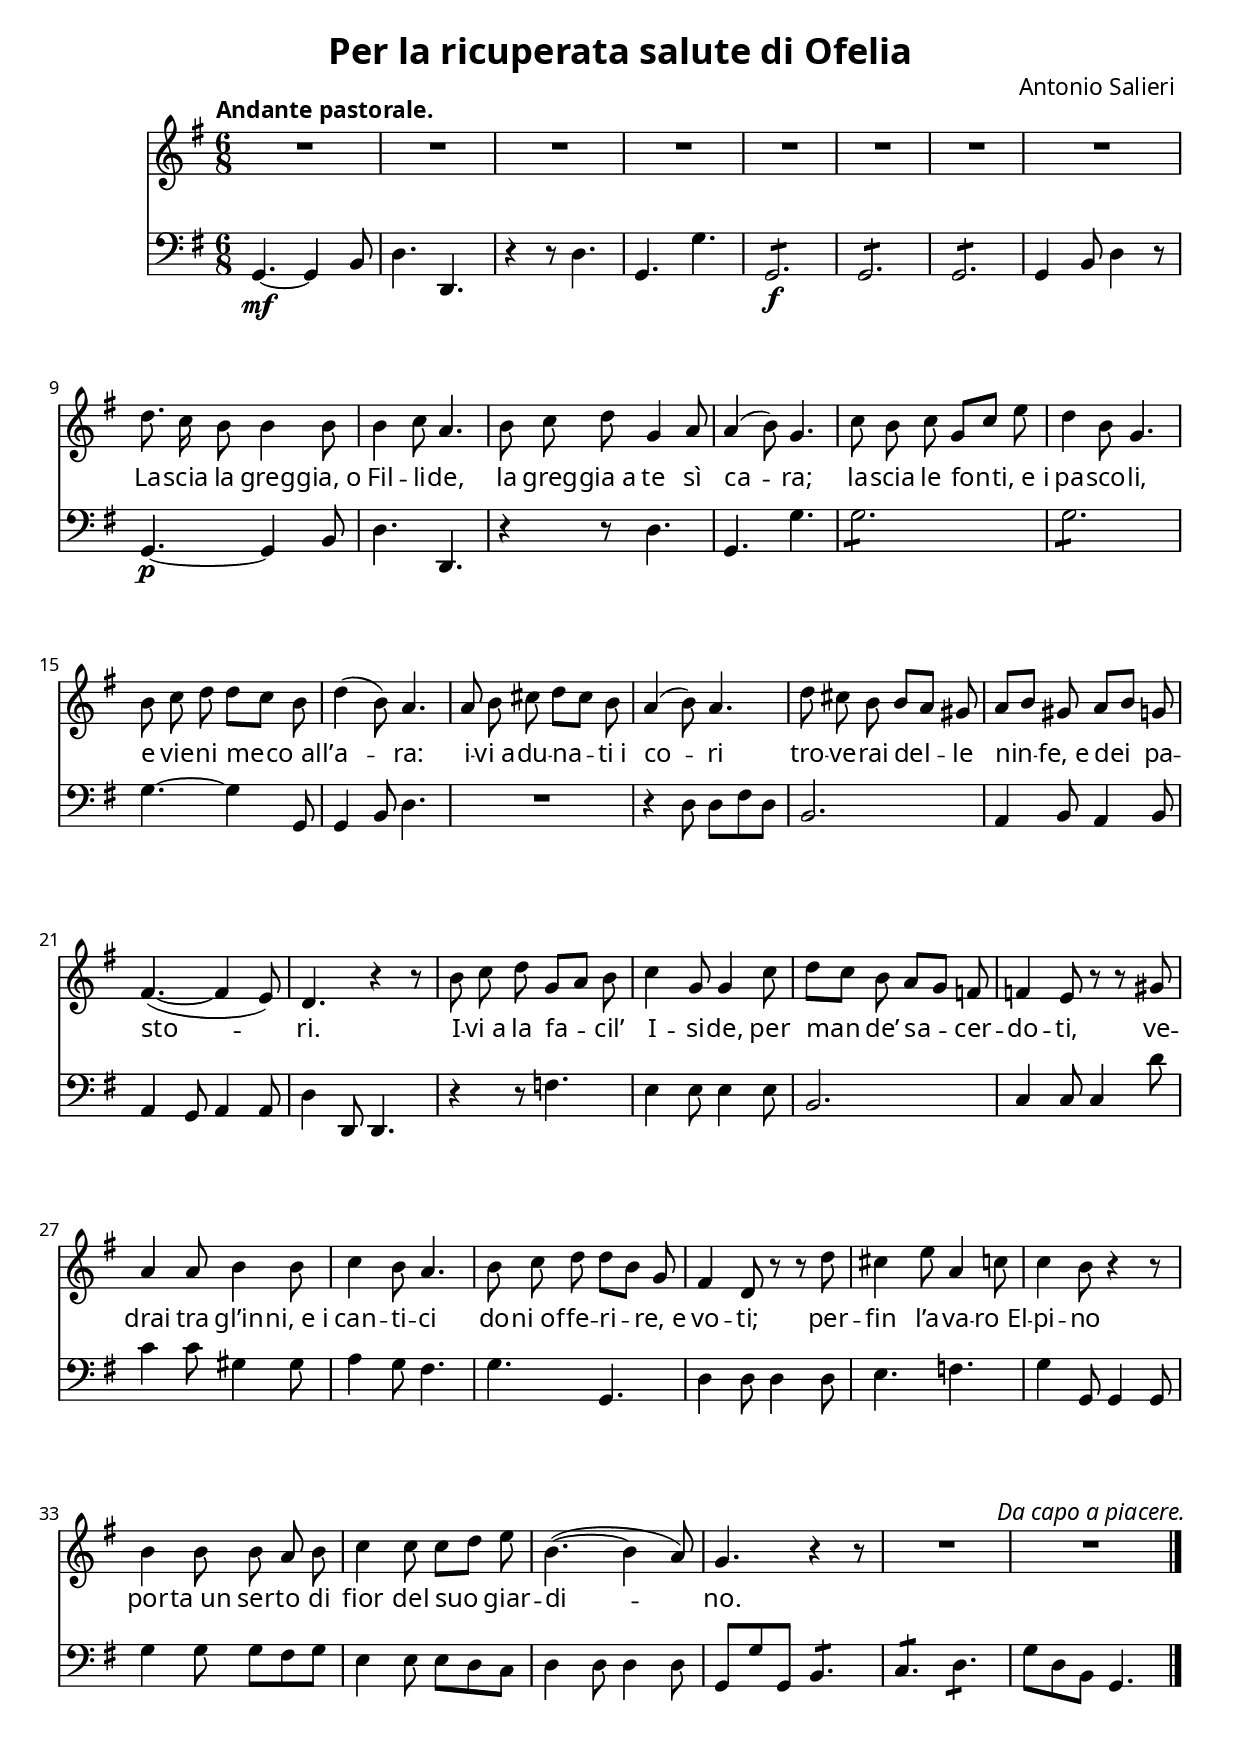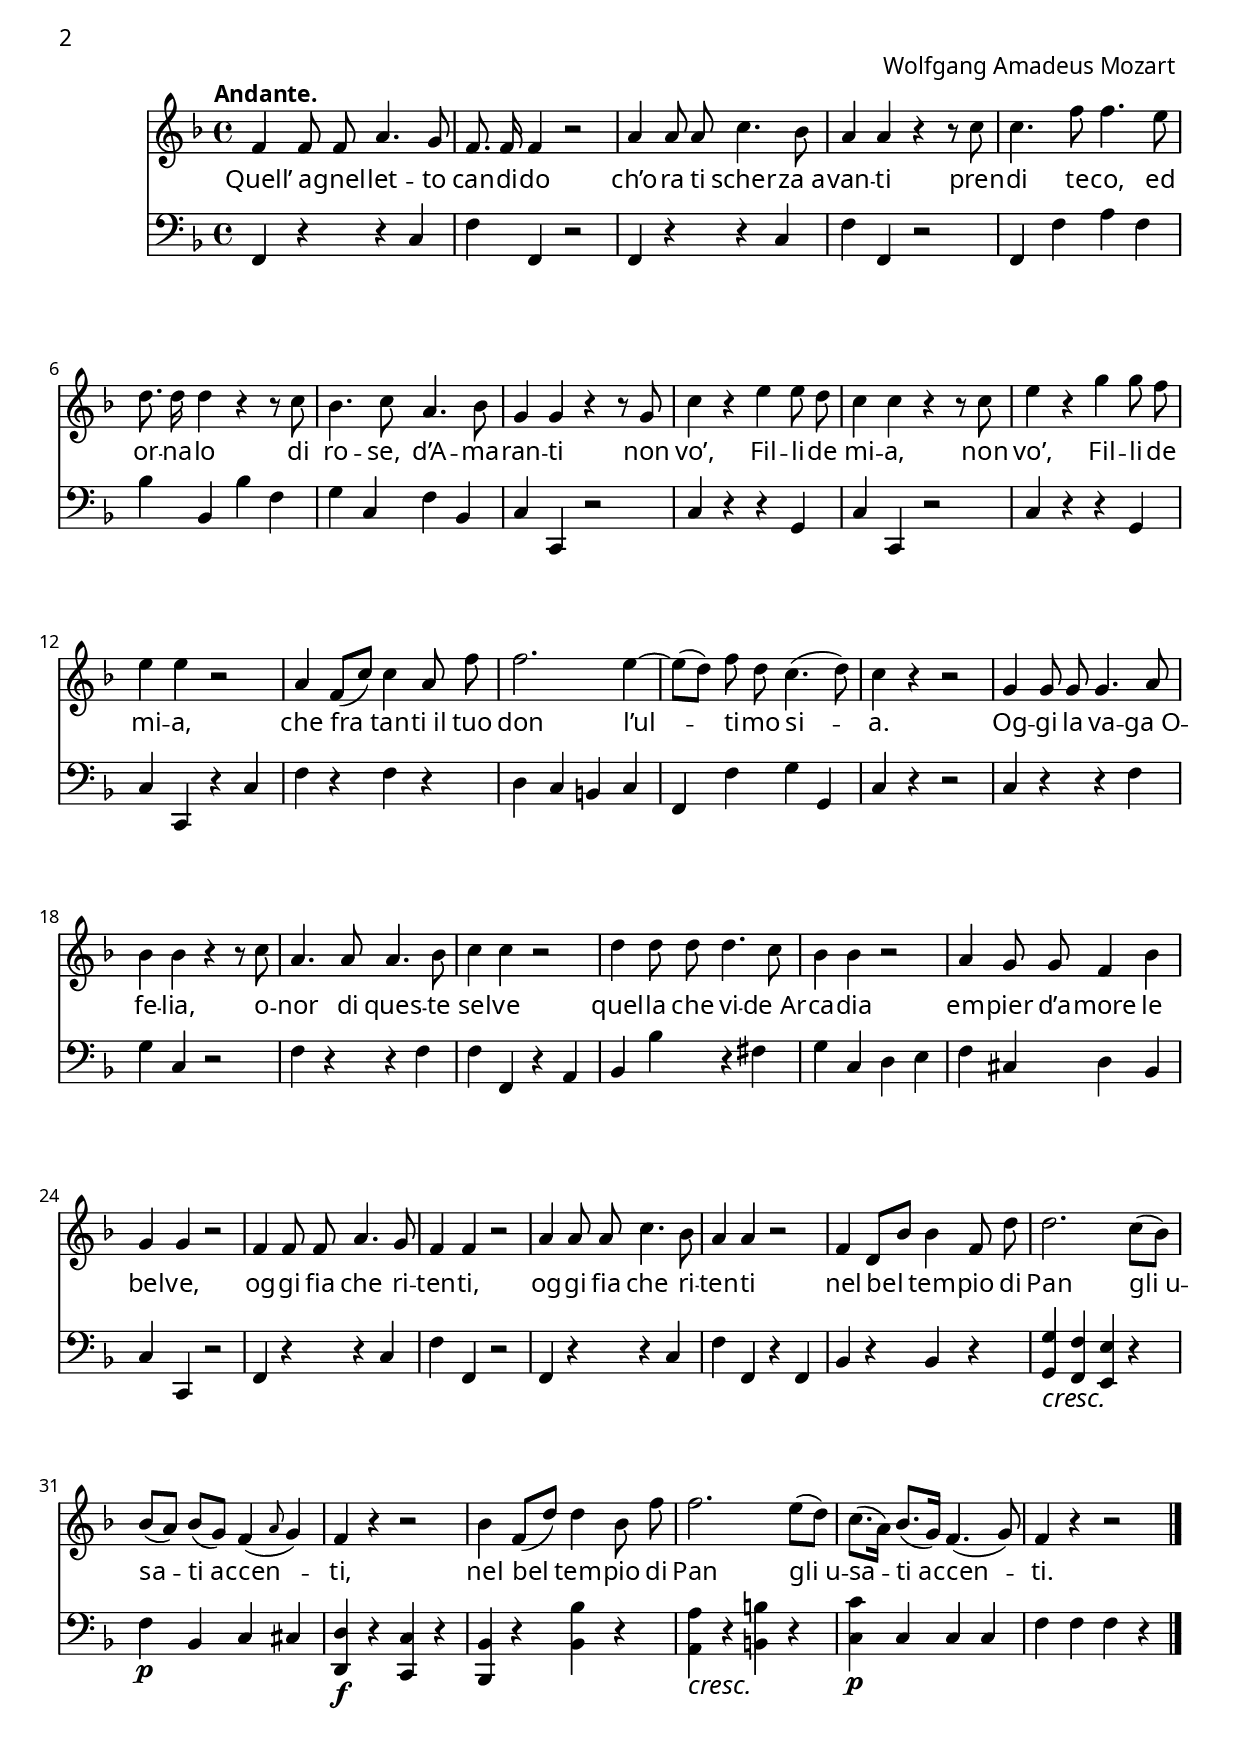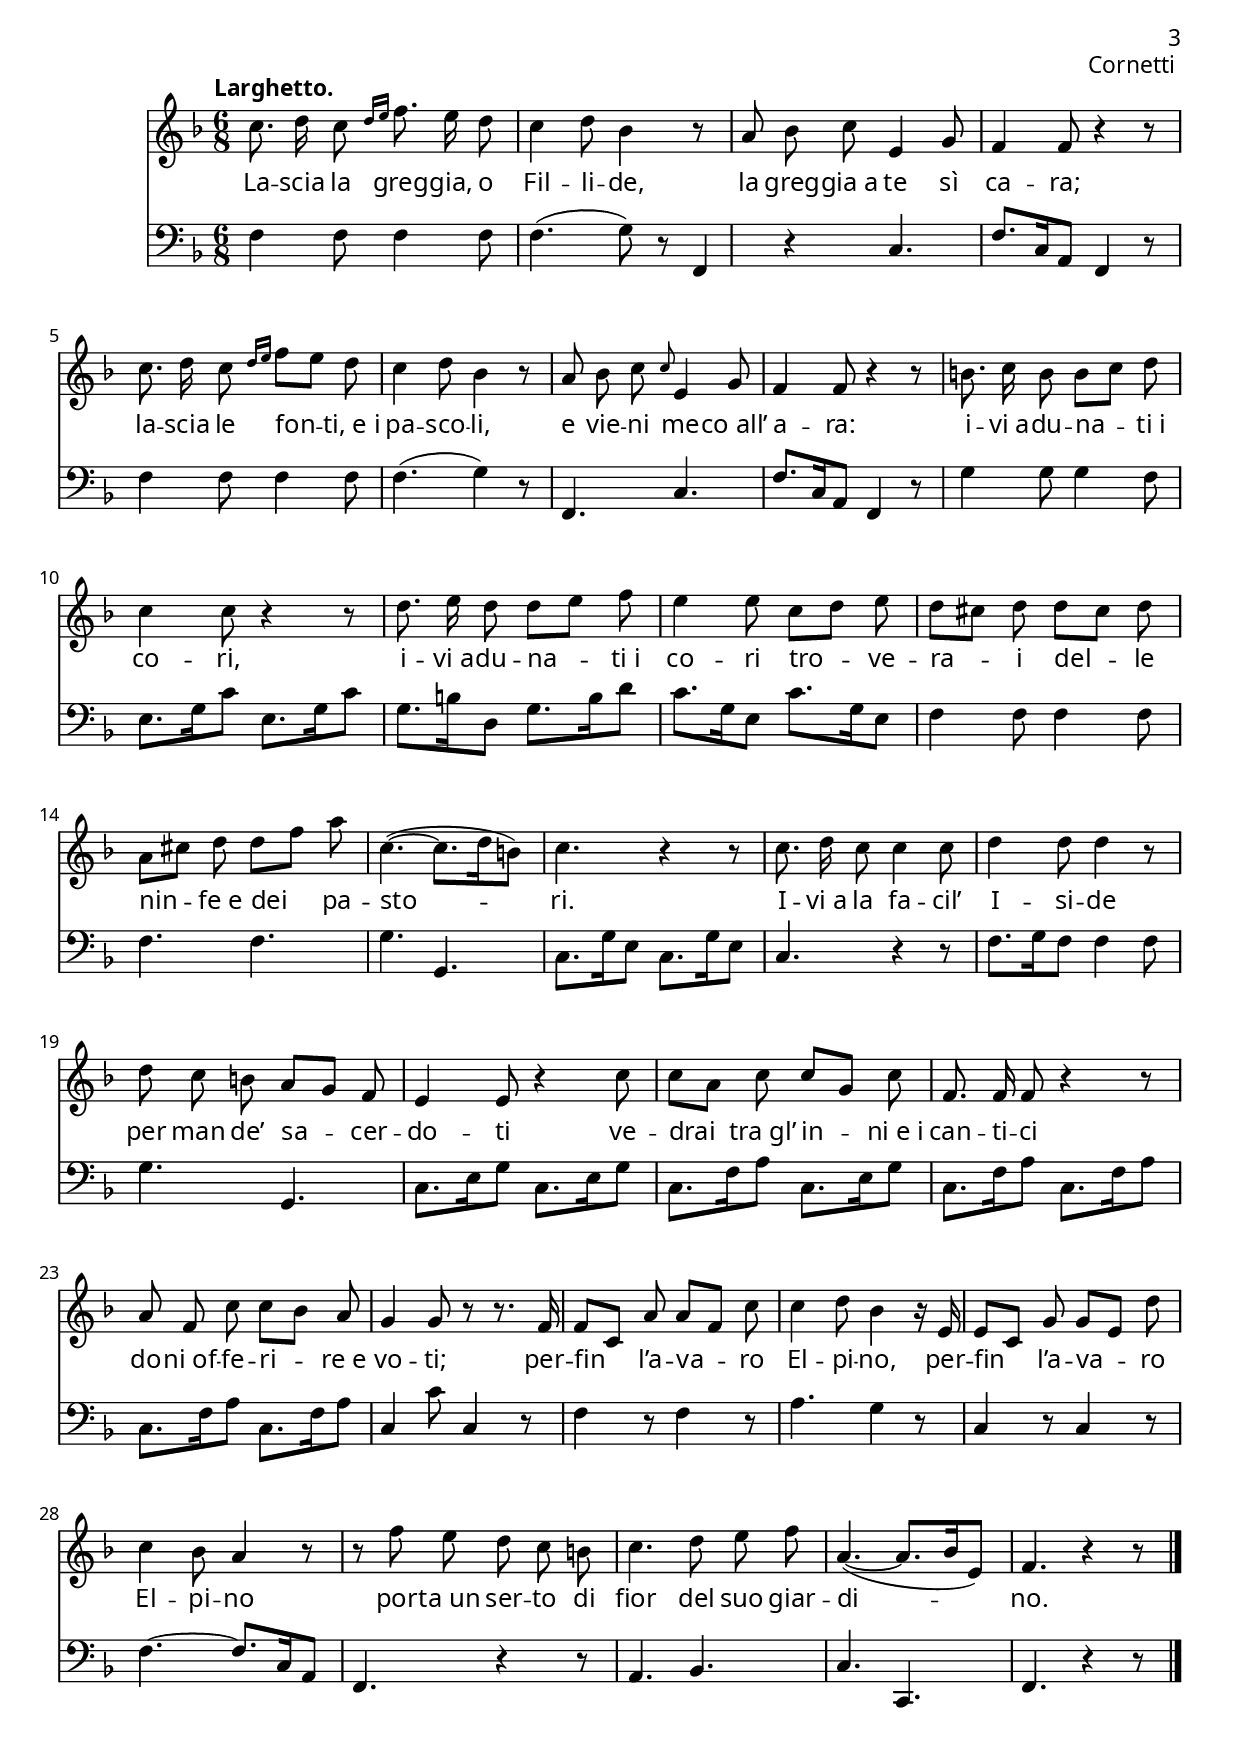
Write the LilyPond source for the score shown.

\version "2.19.82"
\language "english"
\paper {
  #(set-paper-size "a4")
  #(define fonts
     (set-global-fonts
     #:roman "Linux Libertine"
     ))
  page-count=#3
%  short-indent = 6\mm
}
ficta = { \once \set suggestAccidentals = ##t }
global = {
  \autoBeamOff
}
mIsopr = \fixed c' {
  \global
  \key g \major
  \time 6/8
  \tempo "Andante pastorale."
  R2. R2. R2. R2. R2. R2. R2. R2.
  d'8. c'16 b8 b4 b8 b4 c'8 a4. b8 c'8 d'8 g4 a8 a4 (b8) g4. c'8 b8 c'8 g8 [c'8] e'8 d'4 b8 g4.
  b8 c'8 d'8 d'8 [c'8] b8 d'4 (b8) a4. a8 b8 cs'8 d'8 [cs'8] b8 a4 (b8) a4. d'8 cs'8 b8 b8 [a8] gs8
  a8 [b8] gs8 a8 [b8] g8 fs4.~ (fs4 e8) d4. r4 r8 b8 c'8 d'8 g8 [a8] b8 c'4 g8 g4 c'8
  d'8 [c'8] b8 a8 [g8] f8 f4 e8 r8 r8 gs8 a4 a8 b4 b8 c'4 b8 a4. b8 c'8 d'8 d'8 [b8] g8
  fs4 d8 r8 r8 d'8 cs'4 e'8 a4 c'8 c'4 b8 r4 r8 b4 b8 b8 a8 b8 c'4 c'8 c'8 [d'8] e'8
  b4.~ (b4 a8) g4. r4 r8 R2. R2.^\markup{\italic{"Da capo a piacere."}} \bar "|."
}
mIIsopr = \fixed c' {
  \global
  \key f \major
  \time 4/4
  \tempo "Andante."
  f4 f8 f8 a4. g8 f8. f16 f4 r2 a4 a8 a8 c'4. bf8 a4 a4 r4 r8 c'8 c'4. f'8 f'4. e'8
  d'8. d'16 d'4 r4 r8 c'8 bf4. c'8 a4. bf8 g4 g4 r4 r8 g8 c'4 r4 e'4 e'8 d'8 c'4 c'4 r4 r8 c'8
  e'4 r4 g'4 g'8 f'8 e'4 e'4 r2 a4 f8 ([c'8]) c'4 a8 f'8 f'2. e'4~ e'8 ([d'8]) f'8 d'8 c'4. (d'8)
  c'4 r4 r2 g4 g8 g8 g4. a8 bf4 bf4 r4 r8 c'8 a4. a8 a4. bf8 c'4 c'4 r2
  d'4 d'8 d'8 d'4. c'8 bf4 bf4 r2 a4 g8 g8 f4 bf4 g4 g4 r2 f4 f8 f8 a4. g8 f4 f4 r2
  a4 a8 a8 c'4. bf8 a4 a4 r2 f4 d8 [bf8] bf4 f8 d'8  d'2. c'8 ([bf8]) bf8 ([a8]) bf8 ([g8]) f4 _(\grace a8 g4)
  f4 r4 r2 bf4 f8 ([d'8]) d'4 bf8 f'8 f'2. e'8 ([d'8]) c'8. ([a16]) bf8. ([g16]) f4. (g8) f4 r4 r2 \bar "|."
}
mIIIsopr = \fixed c' {
  \global
  \key f \major
  \time 6/8
  \tempo "Larghetto."
  c'8. d'16 c'8 \grace{d'16 [e'16]} f'8. e'16 d'8 c'4 d'8 bf4 r8 a8 bf8 c'8 e4 g8 f4 f8 r4 r8 c'8. d'16 c'8 \grace {d'16 [e'16]} f'8 [e'8] d'8
  c'4 d'8 bf4 r8 a8 bf8 c'8 \grace{c'8} e4 g8 f4 f8 r4 r8 b8. c'16 b8 b8 [c'8] d'8 c'4 c'8 r4 r8
  d'8. e'16 d'8 d'8 [e'8] f'8 e'4 e'8 c'8 [d'8] e'8 d'8 [cs'8] d'8 d'8 [cs'8] d'8 a8 [cs'8] d'8 d'8 [f'8] a'8 c'4.~ (c'8. [d'16 b8])
  c'4. r4 r8 c'8. d'16 c'8 c'4 c'8 d'4 d'8 d'4 r8 d'8 c'8 b8 a8 [g8] f8 e4 e8 r4 c'8
  c'8 [a8] c'8 c'8 [g8] c'8 f8. f16 f8 r4 r8 a8 f8 c'8 c'8 [bf8] a8 g4 g8 r8 r8. f16 f8 [c8] a8 a8 [f8] c'8
  c'4 d'8 bf4 r16 e16 e8 [c8] g8 g8 [e8] d'8 c'4 bf8 a4 r8 r8 f'8 e'8 d'8 c'8 b8 c'4. d'8 e'8 f'8
 a4.~ (a8. [bf16 e8]) f4. r4 r8 \bar "|." 
}
mIbass = \fixed c {
  \global
  \key g \major
  \time 6/8
  \tempo "Andante pastorale."
  g,4.~\mf g,4 b,8 d4. d,4. r4 r8 d4. g,4. g4. g,2.:8\f g,2.:8 g,2.:8 g,4 b,8 d4 r8
  g,4.~\p g,4 b,8 d4. d,4. r4 r8 d4. g,4. g4. g2.:8 g2.:8
  g4.~ g4 g,8 g,4 b,8 d4. R2. r4 d8 d8 [fs8 d8] b,2.
  a,4 b,8 a,4 b,8 a,4 g,8 a,4 a,8 d4 d,8 d,4. r4 r8 f4. e4 e8 e4 e8
  b,2. c4 c8 c4 d'8 c'4 c'8 gs4 gs8 a4 g8 fs4. g4. g,4.
  d4 d8 d4 d8 e4. f4. g4 g,8 g,4 g,8 g4 g8 g8 [fs8 g8] e4 e8 e8 [d8 c8]
  d4 d8 d4 d8 g,8 [g8 g,8] b,4.:8 c4.:8 d4.:8 g8 [d8 b,8] g,4. \bar "|."
}
mIIbass = \fixed c {
  \global
  \key f \major
  \time 4/4
  \tempo "Andante."
  f,4 r4 r4 c4 f4 f,4 r2 f,4 r4 r4 c4 f4 f,4 r2 f,4 f4 a4 f4
  bf4 bf,4 bf4 f4 g4 c4 f4 bf,4 c4 c,4 r2 c4 r4 r4 g,4 c4 c,4 r2
  c4 r4 r4 g,4 c4 c,4 r4 c4 f4 r4 f4 r4 d4 c4 b,4 c4 f,4 f4 g4 g,4
  c4 r4 r2 c4 r4 r4 f4 g4 c4 r2 f4 r4 r4 f4 f4 f,4 r4 a,4
  bf,4 bf4 r4 fs4 g4 c4 d4 e4 f4 cs4 d4 bf,4 c4 c,4 r2 f,4 r4 r4 c4 f4 f,4 r2
  f,4 r4 r4 c4 f4 f,4 r4 f,4 bf,4 r4 bf,4 r4   \override DynamicTextSpanner.style = #'none <g, g>4\cresc <f, f>4 <e, e>4 r4 f4\p bf,4 c4 cs4
  <d, d>4\f r4 <c, c>4 r4 <bf,, bf,>4 r4 <bf, bf>4 r4 \override DynamicTextSpanner.style = #'none <a, a>4\cresc r4 <b, b>4 r4 <c c'>4\p c4 c4 c4 f4 f4 f4 r4 \bar "|."
}
mIIIbass = \fixed c {
  \global
  \tempo "Larghetto."
  \key f \major
  \time 6/8
  f4 f8 f4 f8 f4. (g8) r8 f,4 r4 c4. f8. [c16 a,8] f,4 r8 f4 f8 f4 f8
  f4. (g4) r8 f,4. c4. f8. [c16 a,8] f,4 r8 g4 g8 g4 f8 e8. [g16 c'8] e8. [g16 c'8]
  g8. [b16 d8] g8. [b16 d'8] c'8. [g16 e8] c'8. [g16 e8] f4 f8 f4 f8 f4. f4. g4. g,4.
  c8. [g16 e8] c8. [g16 e8] c4. r4 r8 f8. [g16 f8] f4 f8 g4. g,4. c8. [e16 g8] c8. [e16 g8]
  c8. [f16 a8] c8. [e16 g8] c8. [f16 a8] c8. [f16 a8] c8. [f16 a8] c8. [f16 a8] c4 c'8 c4 r8 f4 r8 f4 r8
  a4. g4 r8 c4 r8 c4 r8 f4.~ f8. [c16 a,8] f,4. r4 r8 a,4. bf,4.
  c4. c,4. f,4. r4 r8 \bar "|."
}

mIlyrics = \lyricmode{
La -- scia la greg -- gia,_o Fil -- li -- de, la greg -- gia_a te sì ca -- ra; la -- scia le fon -- ti,_e_i pa -- sco -- li, e vie -- ni me -- co_all’ -- a -- ra: i -- vi_a -- du -- na -- ti_i co -- ri tro -- ve -- rai del -- le nin -- fe,_e dei pa -- sto -- ri.
I -- vi_a la fa -- cil’ I -- si -- de, per man de’ sa -- cer -- do -- ti, ve -- drai tra gl’in -- ni,_e_i can -- ti -- ci do -- ni_of -- fe -- ri -- re,_e vo -- ti; per -- fin l’a -- va -- ro_El -- pi -- no
por -- ta_un ser -- to di fior del suo giar -- di -- no.
}
mIIlyrics = \lyricmode{
Quell’ a -- gnel -- let -- to can -- di -- do ch’o -- ra ti scher -- za_a -- van -- ti pren -- di te -- co, ed
or -- na -- lo di ro -- se,_ d’A -- ma -- ran -- ti non vo’, Fil -- li -- de mi -- a, non vo’, Fil -- li -- de mi -- a, che fra tan -- ti_il tuo don l’ul -- ti -- mo si -- a.
Og -- gi la va -- ga_O -- fe -- lia, o -- nor di ques -- te sel -- ve quel -- la che vi -- de_Ar -- ca -- dia em -- pier d’a -- more le bel -- ve, og -- gi fia che ri -- ten -- ti,
og -- gi fia che ri -- ten -- ti
nel bel tem -- pio di Pan gli_u -- sa -- ti_ac -- cen -- ti, nel bel tem -- pio di Pan gli_u -- sa -- ti_ac -- cen -- ti.
}
mIIIlyrics = \lyricmode{
La -- scia la greg -- gia, o Fil -- li -- de, la greg -- gia_a te sì ca -- ra; la -- scia le fon -- ti,_e_i pa -- sco -- li, e vie -- ni me -- co_all’ a -- ra: i -- vi_a -- du -- na -- ti_i co -- ri, i -- vi_a -- du -- na -- ti_i co -- ri tro -- ve -- ra -- i del -- le nin -- fe_e dei pa -- sto -- ri. I -- vi_a la fa -- cil’ I -- si -- de per man de’ sa -- cer -- do -- ti ve -- drai tra_gl’ in -- ni_e_i can -- ti -- ci do -- ni_of -- fe -- ri -- re_e vo -- ti; per -- fin l’a -- va -- ro El -- pi -- no, per -- fin l’a -- va -- ro El -- pi -- no por -- ta_un ser -- to di fior del suo giar -- di -- no.
}

mIsoprP =\new Staff \with{
  instrumentName = ""
  midiInstrument = "voice oohs"
} {\clef treble \mIsopr} \addlyrics {\mIlyrics}
mIIsoprP =\new Staff \with{
  instrumentName = ""
  midiInstrument = "voice oohs"
} {\clef treble \mIIsopr} \addlyrics {\mIIlyrics}
mIIIsoprP =\new Staff \with{
  instrumentName = ""
  midiInstrument = "voice oohs"
} {\clef treble \mIIIsopr} \addlyrics {\mIIIlyrics}

mIbassP = \new Staff \with {
  instrumentName =  ""
  midiInstrument = "cello"
}{\clef bass \mIbass}
mIIbassP = \new Staff \with {
  instrumentName =  ""
  midiInstrument = "cello"
}{\clef bass \mIIbass}
mIIIbassP = \new Staff \with {
  instrumentName =  ""
  midiInstrument = "cello"
}{\clef bass \mIIIbass}

%%%%%%

\book{
  \header{
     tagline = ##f
     title="Per la ricuperata salute di Ofelia"
     pdfcomposer="Antonio Salieri, Wolfgang Amadeus Mozart and Cornetti"
  }
  \score {
    \header {
      piece = \markup{\fill-with-pattern #1 #RIGHT "" "" "Antonio Salieri"}
    }
    <<
      \mIsoprP
      \mIbassP
    >>
    \layout {}
    \midi{}

  }
  \pageBreak
  \score {
    \header {
      piece = \markup{\fill-with-pattern #1 #RIGHT "" "" "Wolfgang Amadeus Mozart"}
    }
    <<
      \mIIsoprP
      \mIIbassP
    >>
    \layout {}
    \midi{}
  }
  \pageBreak
  \score {
    \header {
      piece = \markup{\fill-with-pattern #1 #RIGHT "" "" "Cornetti"}
    }
    <<
      \mIIIsoprP
      \mIIIbassP
    >>
    \layout {}
    \midi{}
  }

}
